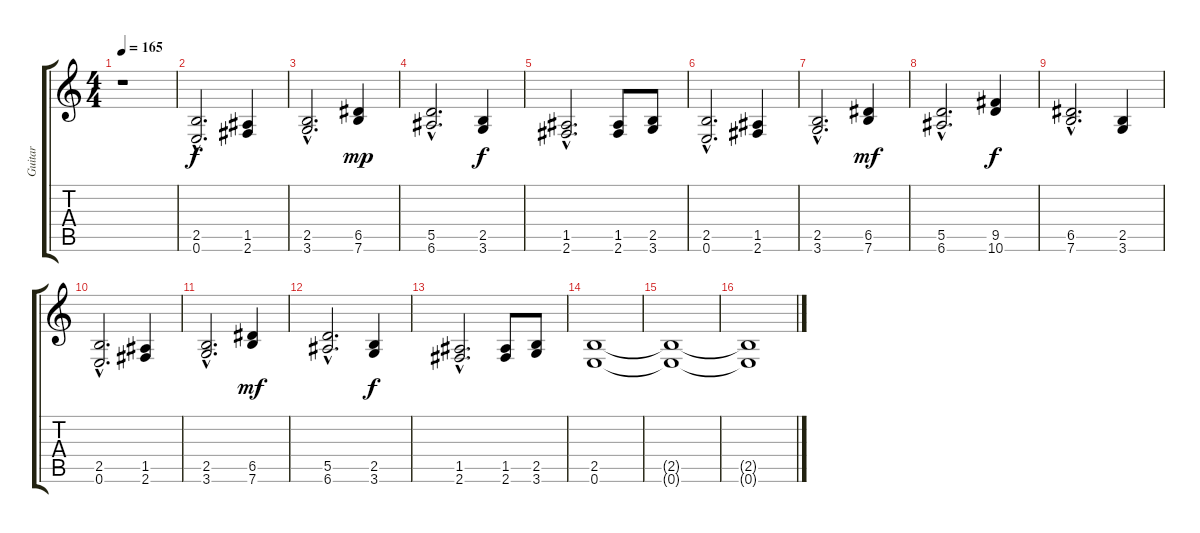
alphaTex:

\track ("Guitar" "Guitar") {instrument distortionguitar}
\staff {score tabs}
\tuning (E4 B3 G3 D3 A2 E2) {hide}
\ts (4 4)
\tempo 165
\clef g2
\ks c
r.1{dy f instrument distortionguitar} |
(2.5{hac} 0.6{hac}).2{d} (1.5 2.6).4 |
(2.5{hac} 3.6{hac}).2{d} (6.5 7.6).4{dy mp} |
(5.5{hac} 6.6{hac}).2{d} (2.5 3.6).4{dy f} |
(1.5{hac} 2.6{hac}).2{d} (1.5 2.6).8 (2.5 3.6).8 |
(2.5{hac} 0.6{hac}).2{d} (1.5 2.6).4 |
(2.5{hac} 3.6{hac}).2{d} (6.5 7.6).4{dy mf} |
(5.5{hac} 6.6{hac}).2{d} (9.5 10.6).4{dy f} |
(6.5{hac} 7.6{hac}).2{d} (2.5 3.6).4 |
(2.5{hac} 0.6{hac}).2{d} (1.5 2.6).4 |
(2.5{hac} 3.6{hac}).2{d} (6.5 7.6).4{dy mf} |
(5.5{hac} 6.6{hac}).2{d} (2.5 3.6).4{dy f} |
(1.5{hac} 2.6{hac}).2{d} (1.5 2.6).8 (2.5 3.6).8 |
(2.5 0.6).1 |
(2.5{t} 0.6{t}).1 |
(2.5{t} 0.6{t}).1
